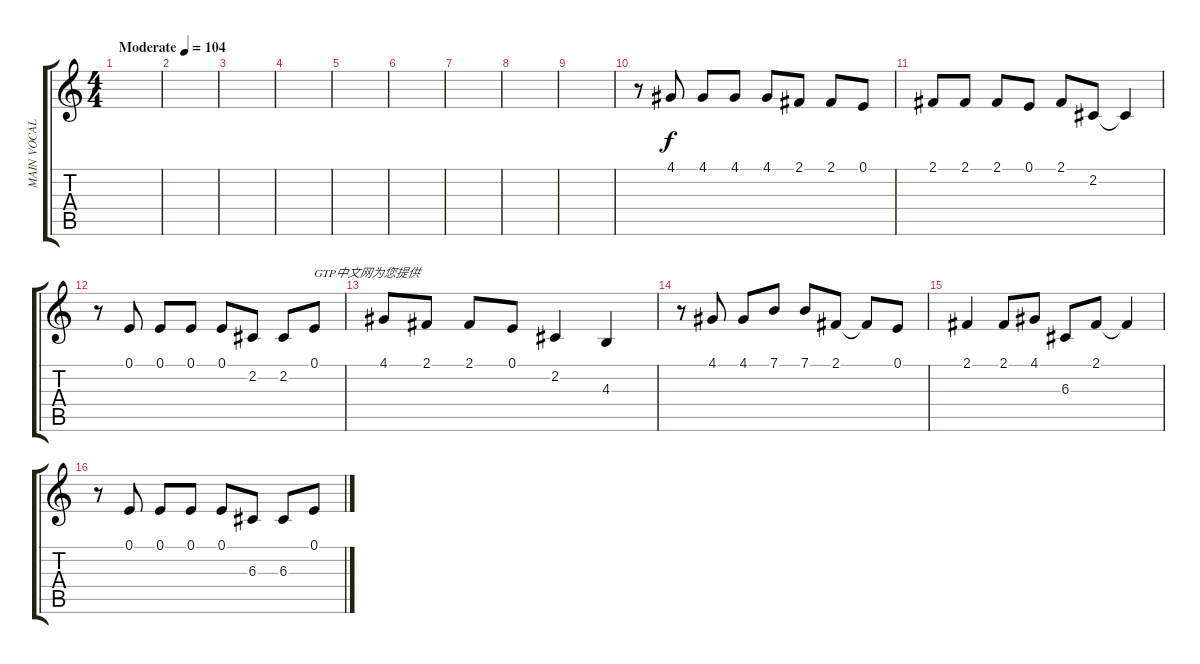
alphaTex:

\track ("MAIN VOCAL" "MAIN VOCAL") {instrument lead1square}
\staff {score tabs}
\tuning (E4 B3 G3 D3 A2 E2) {hide}
\ts (4 4)
\tempo (104 "Moderate")
\clef g2
\ks c
|
|
|
|
|
|
|
|
|
r.8 4.1.8 4.1.8 4.1.8 4.1.8 2.1.8 2.1.8 0.1.8 |
2.1.8 2.1.8 2.1.8 0.1.8 2.1.8 2.2.8 2.2{t}.4 |
r.8 0.1.8 0.1.8 0.1.8 0.1.8 2.2.8 2.2.8 0.1.8{txt "GTP中文网为您提供"} |
4.1.8 2.1.8 2.1.8 0.1.8 2.2.4 4.3.4 |
r.8 4.1.8 4.1.8 7.1.8 7.1.8 2.1.8 2.1{t}.8 0.1.8 |
2.1.4 2.1.8 4.1.8 6.3.8 2.1.8 2.1{t}.4 |
r.8 0.1.8 0.1.8 0.1.8 0.1.8 6.3.8 6.3.8 0.1.8
